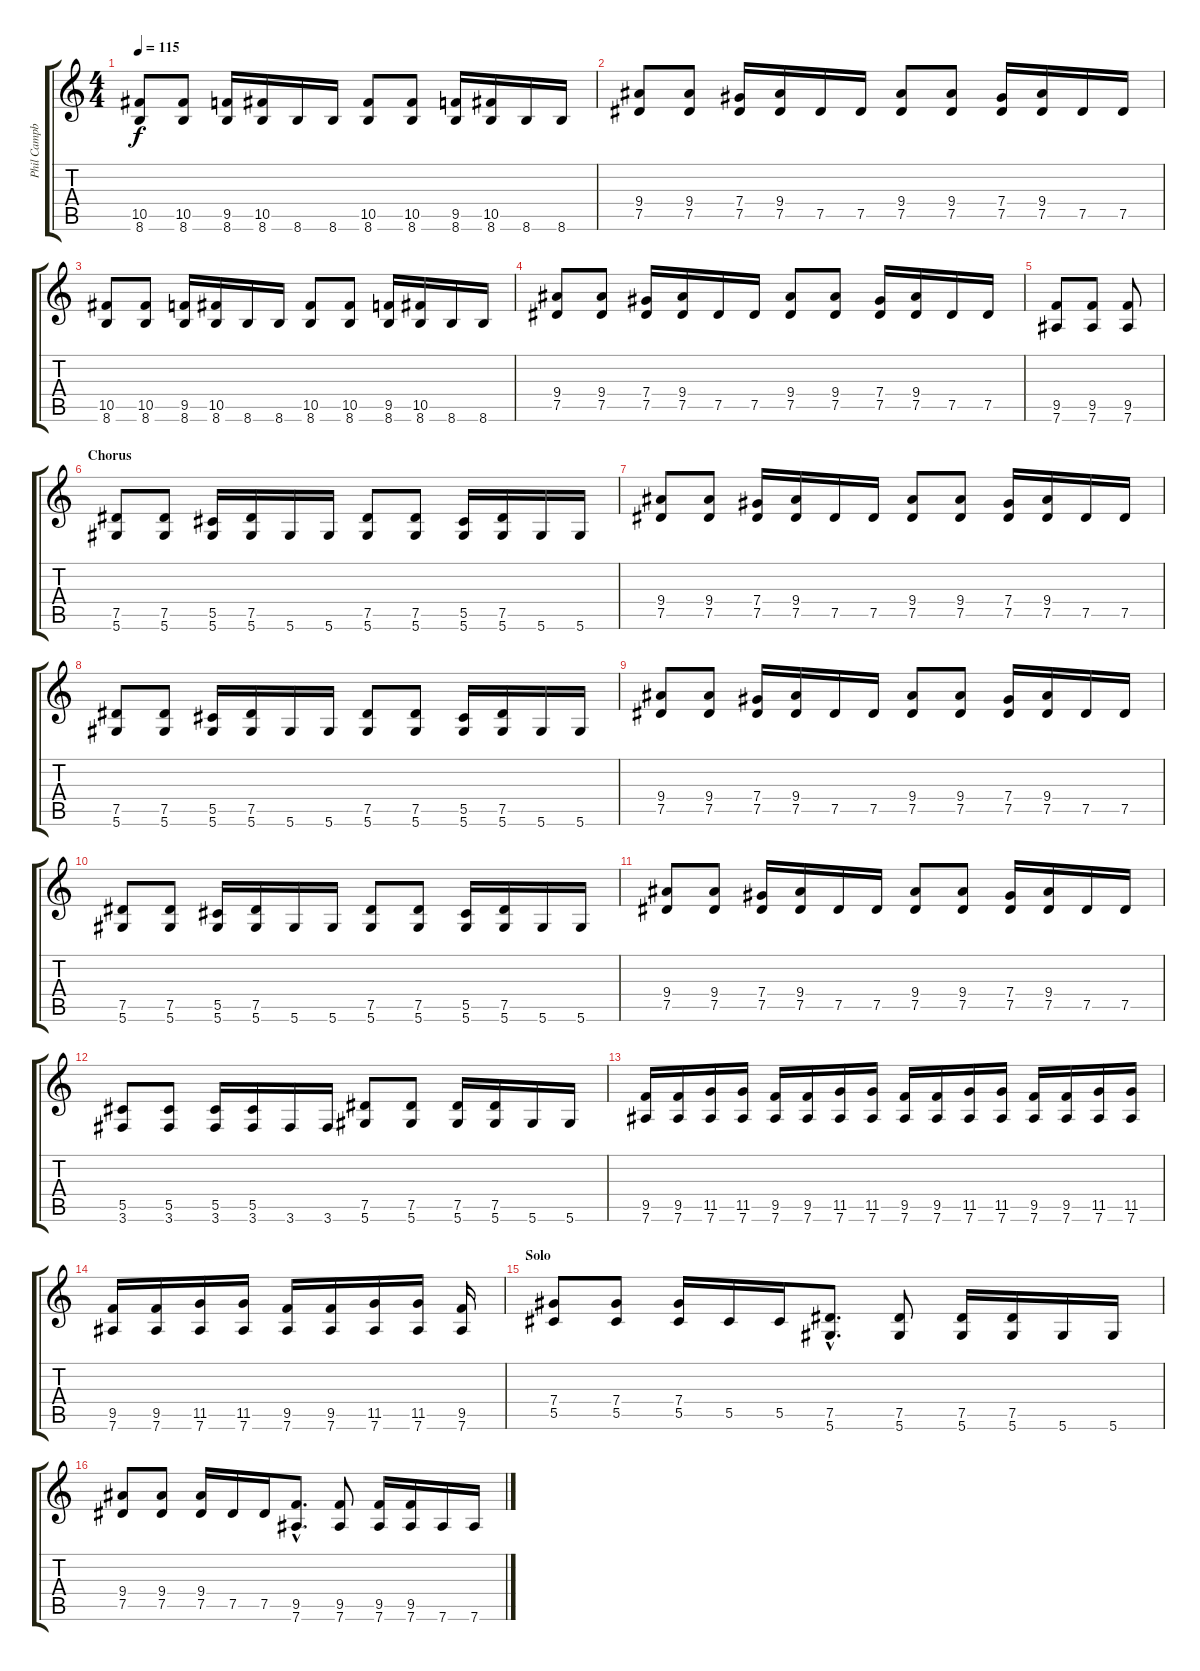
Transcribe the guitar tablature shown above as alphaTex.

\track ("Phil Campbell" "Phil Campb") {instrument distortionguitar}
\staff {score tabs}
\tuning (Eb4 Bb3 Gb3 Db3 Ab2 Eb2) {hide}
\ts (4 4)
\tempo 115
\clef g2
\ks c
(10.5 8.6).8{dy f} (10.5 8.6).8 (9.5 8.6).16 (10.5 8.6).16 8.6.16 8.6.16 (10.5 8.6).8 (10.5 8.6).8 (9.5 8.6).16 (10.5 8.6).16 8.6.16 8.6.16 |
(9.4 7.5).8 (9.4 7.5).8 (7.4 7.5).16 (9.4 7.5).16 7.5.16 7.5.16 (9.4 7.5).8 (9.4 7.5).8 (7.4 7.5).16 (9.4 7.5).16 7.5.16 7.5.16 |
(10.5 8.6).8 (10.5 8.6).8 (9.5 8.6).16 (10.5 8.6).16 8.6.16 8.6.16 (10.5 8.6).8 (10.5 8.6).8 (9.5 8.6).16 (10.5 8.6).16 8.6.16 8.6.16 |
(9.4 7.5).8 (9.4 7.5).8 (7.4 7.5).16 (9.4 7.5).16 7.5.16 7.5.16 (9.4 7.5).8 (9.4 7.5).8 (7.4 7.5).16 (9.4 7.5).16 7.5.16 7.5.16 |
(9.5 7.6).8 (9.5 7.6).8 (9.5 7.6).8 |
\section ("" "Chorus")
(7.5 5.6).8 (7.5 5.6).8 (5.5 5.6).16 (7.5 5.6).16 5.6.16 5.6.16 (7.5 5.6).8 (7.5 5.6).8 (5.5 5.6).16 (7.5 5.6).16 5.6.16 5.6.16 |
(9.4 7.5).8 (9.4 7.5).8 (7.4 7.5).16 (9.4 7.5).16 7.5.16 7.5.16 (9.4 7.5).8 (9.4 7.5).8 (7.4 7.5).16 (9.4 7.5).16 7.5.16 7.5.16 |
(7.5 5.6).8 (7.5 5.6).8 (5.5 5.6).16 (7.5 5.6).16 5.6.16 5.6.16 (7.5 5.6).8 (7.5 5.6).8 (5.5 5.6).16 (7.5 5.6).16 5.6.16 5.6.16 |
(9.4 7.5).8 (9.4 7.5).8 (7.4 7.5).16 (9.4 7.5).16 7.5.16 7.5.16 (9.4 7.5).8 (9.4 7.5).8 (7.4 7.5).16 (9.4 7.5).16 7.5.16 7.5.16 |
(7.5 5.6).8 (7.5 5.6).8 (5.5 5.6).16 (7.5 5.6).16 5.6.16 5.6.16 (7.5 5.6).8 (7.5 5.6).8 (5.5 5.6).16 (7.5 5.6).16 5.6.16 5.6.16 |
(9.4 7.5).8 (9.4 7.5).8 (7.4 7.5).16 (9.4 7.5).16 7.5.16 7.5.16 (9.4 7.5).8 (9.4 7.5).8 (7.4 7.5).16 (9.4 7.5).16 7.5.16 7.5.16 |
(5.5 3.6).8 (5.5 3.6).8 (5.5 3.6).16 (5.5 3.6).16 3.6.16 3.6.16 (7.5 5.6).8 (7.5 5.6).8 (7.5 5.6).16 (7.5 5.6).16 5.6.16 5.6.16 |
(9.5 7.6).16 (9.5 7.6).16 (11.5 7.6).16 (11.5 7.6).16 (9.5 7.6).16 (9.5 7.6).16 (11.5 7.6).16 (11.5 7.6).16 (9.5 7.6).16 (9.5 7.6).16 (11.5 7.6).16 (11.5 7.6).16 (9.5 7.6).16 (9.5 7.6).16 (11.5 7.6).16 (11.5 7.6).16 |
(9.5 7.6).16 (9.5 7.6).16 (11.5 7.6).16 (11.5 7.6).16 (9.5 7.6).16 (9.5 7.6).16 (11.5 7.6).16 (11.5 7.6).16 (9.5 7.6).16 |
\section ("" "Solo")
(7.4 5.5).8 (7.4 5.5).8 (7.4 5.5).16 5.5.16 5.5.16 (7.5{hac} 5.6{hac}).8{d} (7.5 5.6).8 (7.5 5.6).16 (7.5 5.6).16 5.6.16 5.6.16 |
(9.4 7.5).8 (9.4 7.5).8 (9.4 7.5).16 7.5.16 7.5.16 (9.5{hac} 7.6{hac}).8{d} (9.5 7.6).8 (9.5 7.6).16 (9.5 7.6).16 7.6.16 7.6.16
